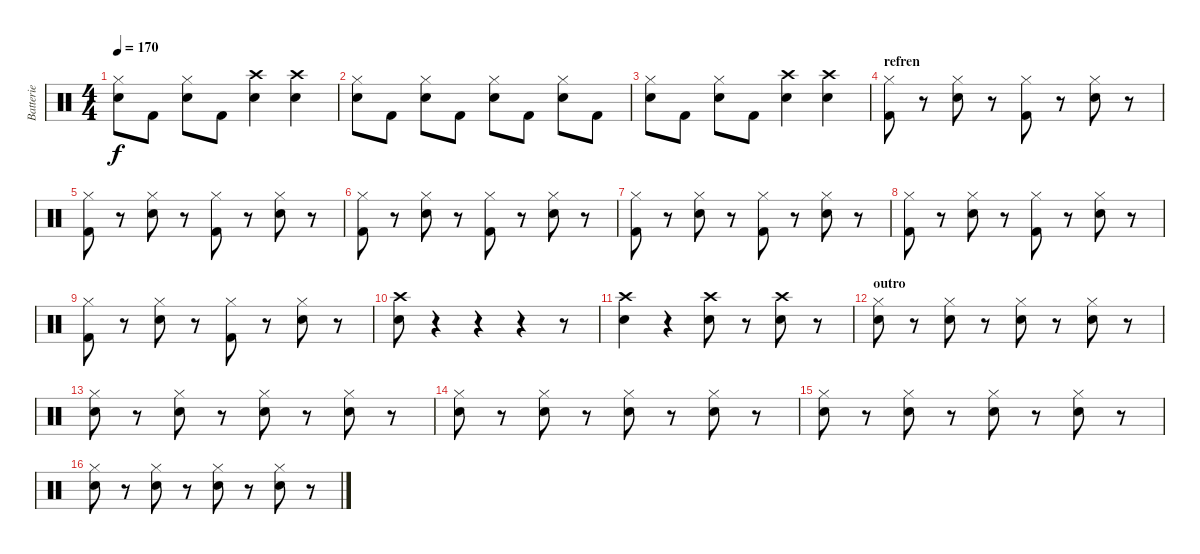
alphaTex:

\track ("Batterie" "Batterie") {instrument percussion}
\staff {score}
\articulation defaults
\ts (4 4)
\tempo 170
\clef neutral
\ks c
("Hi-Hat (closed)" "Snare (hit) 2").8{dy f} "Kick (hit) 2".8 ("Hi-Hat (closed)" "Snare (hit) 2").8 "Kick (hit) 2".8 ("Crash high (hit)" "Snare (hit) 2").4 ("Crash high (hit)" "Snare (hit) 2").4 |
("Hi-Hat (closed)" "Snare (hit) 2").8 "Kick (hit) 2".8 ("Hi-Hat (closed)" "Snare (hit) 2").8 "Kick (hit) 2".8 ("Hi-Hat (closed)" "Snare (hit) 2").8 "Kick (hit) 2".8 ("Hi-Hat (closed)" "Snare (hit) 2").8 "Kick (hit) 2".8 |
("Hi-Hat (closed)" "Snare (hit) 2").8 "Kick (hit) 2".8 ("Hi-Hat (closed)" "Snare (hit) 2").8 "Kick (hit) 2".8 ("Crash high (hit)" "Snare (hit) 2").4 ("Crash high (hit)" "Snare (hit) 2").4 |
\section ("" "refren")
("Hi-Hat (closed)" "Kick (hit) 2").8 r.8 ("Hi-Hat (closed)" "Snare (hit) 2").8 r.8 ("Hi-Hat (closed)" "Kick (hit) 2").8 r.8 ("Hi-Hat (closed)" "Snare (hit) 2").8 r.8 |
("Hi-Hat (closed)" "Kick (hit) 2").8 r.8 ("Hi-Hat (closed)" "Snare (hit) 2").8 r.8 ("Hi-Hat (closed)" "Kick (hit) 2").8 r.8 ("Hi-Hat (closed)" "Snare (hit) 2").8 r.8 |
("Hi-Hat (closed)" "Kick (hit) 2").8 r.8 ("Hi-Hat (closed)" "Snare (hit) 2").8 r.8 ("Hi-Hat (closed)" "Kick (hit) 2").8 r.8 ("Hi-Hat (closed)" "Snare (hit) 2").8 r.8 |
("Hi-Hat (closed)" "Kick (hit) 2").8 r.8 ("Hi-Hat (closed)" "Snare (hit) 2").8 r.8 ("Hi-Hat (closed)" "Kick (hit) 2").8 r.8 ("Hi-Hat (closed)" "Snare (hit) 2").8 r.8 |
("Hi-Hat (closed)" "Kick (hit) 2").8 r.8 ("Hi-Hat (closed)" "Snare (hit) 2").8 r.8 ("Hi-Hat (closed)" "Kick (hit) 2").8 r.8 ("Hi-Hat (closed)" "Snare (hit) 2").8 r.8 |
("Hi-Hat (closed)" "Kick (hit) 2").8 r.8 ("Hi-Hat (closed)" "Snare (hit) 2").8 r.8 ("Hi-Hat (closed)" "Kick (hit) 2").8 r.8 ("Hi-Hat (closed)" "Snare (hit) 2").8 r.8 |
("Crash high (hit)" "Snare (hit) 2").8 r.4 r.4 r.4 r.8 |
("Crash high (hit)" "Snare (hit) 2").4 r.4 ("Crash high (hit)" "Snare (hit) 2").8 r.8 ("Crash high (hit)" "Snare (hit) 2").8 r.8 |
\section ("" "outro")
("Hi-Hat (closed)" "Snare (hit) 2").8 r.8 ("Hi-Hat (closed)" "Snare (hit) 2").8 r.8 ("Hi-Hat (closed)" "Snare (hit) 2").8 r.8 ("Hi-Hat (closed)" "Snare (hit) 2").8 r.8 |
("Hi-Hat (closed)" "Snare (hit) 2").8 r.8 ("Hi-Hat (closed)" "Snare (hit) 2").8 r.8 ("Hi-Hat (closed)" "Snare (hit) 2").8 r.8 ("Hi-Hat (closed)" "Snare (hit) 2").8 r.8 |
("Hi-Hat (closed)" "Snare (hit) 2").8 r.8 ("Hi-Hat (closed)" "Snare (hit) 2").8 r.8 ("Hi-Hat (closed)" "Snare (hit) 2").8 r.8 ("Hi-Hat (closed)" "Snare (hit) 2").8 r.8 |
("Hi-Hat (closed)" "Snare (hit) 2").8 r.8 ("Hi-Hat (closed)" "Snare (hit) 2").8 r.8 ("Hi-Hat (closed)" "Snare (hit) 2").8 r.8 ("Hi-Hat (closed)" "Snare (hit) 2").8 r.8 |
("Hi-Hat (closed)" "Snare (hit) 2").8 r.8 ("Hi-Hat (closed)" "Snare (hit) 2").8 r.8 ("Hi-Hat (closed)" "Snare (hit) 2").8 r.8 ("Hi-Hat (closed)" "Snare (hit) 2").8 r.8
